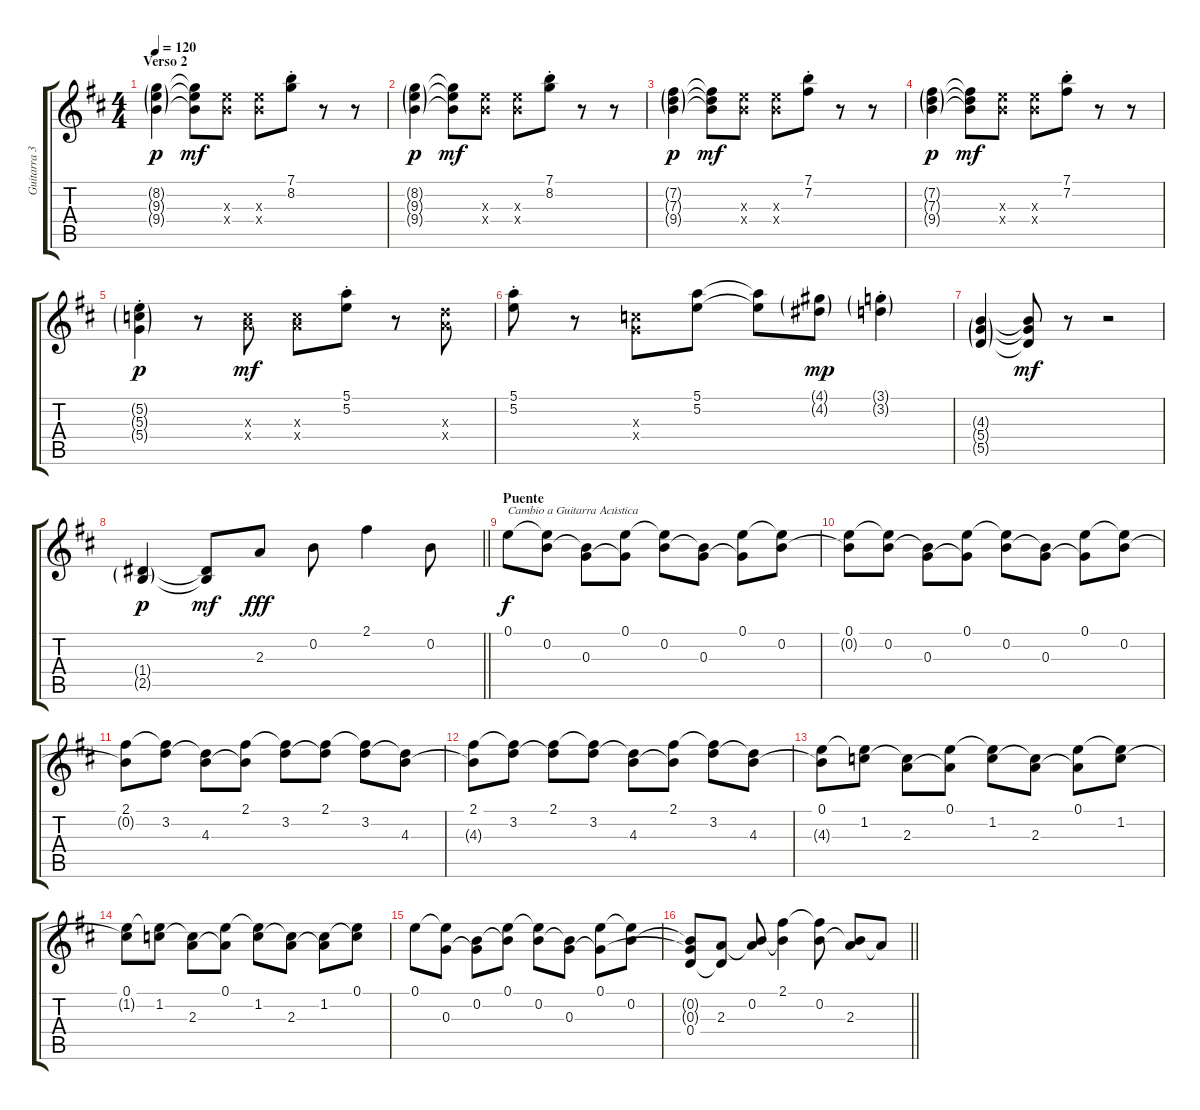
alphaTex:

\track ("Guitarra 3" "Guitarra 3") {instrument overdrivenguitar}
\staff {score tabs}
\tuning (E4 B3 G3 D3 A2 E2) {hide}
\ts (4 4)
\section ("" "Verso 2")
\tempo 120
\clef g2
\ks d
(8.2{g} 9.3{g} 9.4{g}).4{dy p} (8.2{t} 9.3{t} 9.4{t}).8{dy mf} (9.3{x} 9.4{x}).8 (9.3{x} 9.4{x}).8 (7.1{st} 8.2{st}).8 r.8 r.8 |
(8.2{g} 9.3{g} 9.4{g}).4{dy p} (8.2{t} 9.3{t} 9.4{t}).8{dy mf} (9.3{x} 9.4{x}).8 (9.3{x} 9.4{x}).8 (7.1{st} 8.2{st}).8 r.8 r.8 |
(7.2{g} 7.3{g} 9.4{g}).4{dy p} (7.2{t} 7.3{t} 9.4{t}).8{dy mf} (9.3{x} 9.4{x}).8 (9.3{x} 9.4{x}).8 (7.1{st} 7.2{st}).8 r.8 r.8 |
(7.2{g} 7.3{g} 9.4{g}).4{dy p} (7.2{t} 7.3{t} 9.4{t}).8{dy mf} (9.3{x} 9.4{x}).8 (9.3{x} 9.4{x}).8 (7.1{st} 7.2{st}).8 r.8 r.8 |
(5.2{g st} 5.3{g st} 5.4{g st}).4{dy p} r.8 (5.3{x} 7.4{x}).8{dy mf} (5.3{x} 7.4{x}).8 (5.1{st} 5.2{st}).8 r.8 (7.3{x} 7.4{x}).8 |
(5.1{st} 5.2{st}).8 r.8 (5.3{x} 5.4{x}).8 (5.1 5.2).8 (5.1{t} 5.2{t}).8 (4.1{g} 4.2{g}).8{dy mp} (3.1{g st} 3.2{g st}).4 |
(4.3{g} 5.4{g} 5.5{g}).4 (4.3{t} 5.4{t} 5.5{t}).8{dy mf} r.8 r.2 |
\barLineRight lightlight
(1.4{g} 2.5{g}).4{dy p} (1.4{t} 2.5{t}).8{dy mf} 2.3.8{dy fff} 0.2.8 2.1.4 0.2.8 |
\section ("" "Puente")
0.1.8{txt "Cambio a Guitarra Acústica" dy f instrument acousticguitarsteel} (0.1{t} 0.2).8 (0.2{t} 0.3).8 (0.1 0.3{t}).8 (0.1{t} 0.2).8 (0.2{t} 0.3).8 (0.1 0.3{t}).8 (0.1{t} 0.2).8 |
(0.1 0.2{t}).8 (0.1{t} 0.2).8 (0.2{t} 0.3).8 (0.1 0.3{t}).8 (0.1{t} 0.2).8 (0.2{t} 0.3).8 (0.1 0.3{t}).8 (0.1{t} 0.2).8 |
(2.1 0.2{t}).8 (2.1{t} 3.2).8 (3.2{t} 4.3).8 (2.1 4.3{t}).8 (2.1{t} 3.2).8 (2.1 3.2{t}).8 (2.1{t} 3.2).8 (3.2{t} 4.3).8 |
(2.1 4.3{t}).8 (2.1{t} 3.2).8 (2.1 3.2{t}).8 (2.1{t} 3.2).8 (3.2{t} 4.3).8 (2.1 4.3{t}).8 (2.1{t} 3.2).8 (3.2{t} 4.3).8 |
(0.1 4.3{t}).8 (0.1{t} 1.2).8 (1.2{t} 2.3).8 (0.1 2.3{t}).8 (0.1{t} 1.2).8 (1.2{t} 2.3).8 (0.1 2.3{t}).8 (0.1{t} 1.2).8 |
(0.1 1.2{t}).8 (0.1{t} 1.2).8 (1.2{t} 2.3).8 (0.1 2.3{t}).8 (0.1{t} 1.2).8 (1.2{t} 2.3).8 (1.2 2.3{t}).8 (0.1 1.2{t}).8 |
0.1.8 (0.1{t} 0.3).8 (0.2 0.3{t}).8 (0.1 0.2{t}).8 (0.1{t} 0.2).8 (0.2{t} 0.3).8 (0.1 0.3{t}).8 (0.1{t} 0.2).8 |
\barLineRight lightlight
(0.2{t} 0.3{t} 0.4).8 (2.3 0.4{t}).8 (0.2 2.3{t}).8 (2.1 0.2{t}).4 (2.1{t} 0.2).8 (0.2{t} 2.3).8 2.3{t}.8
